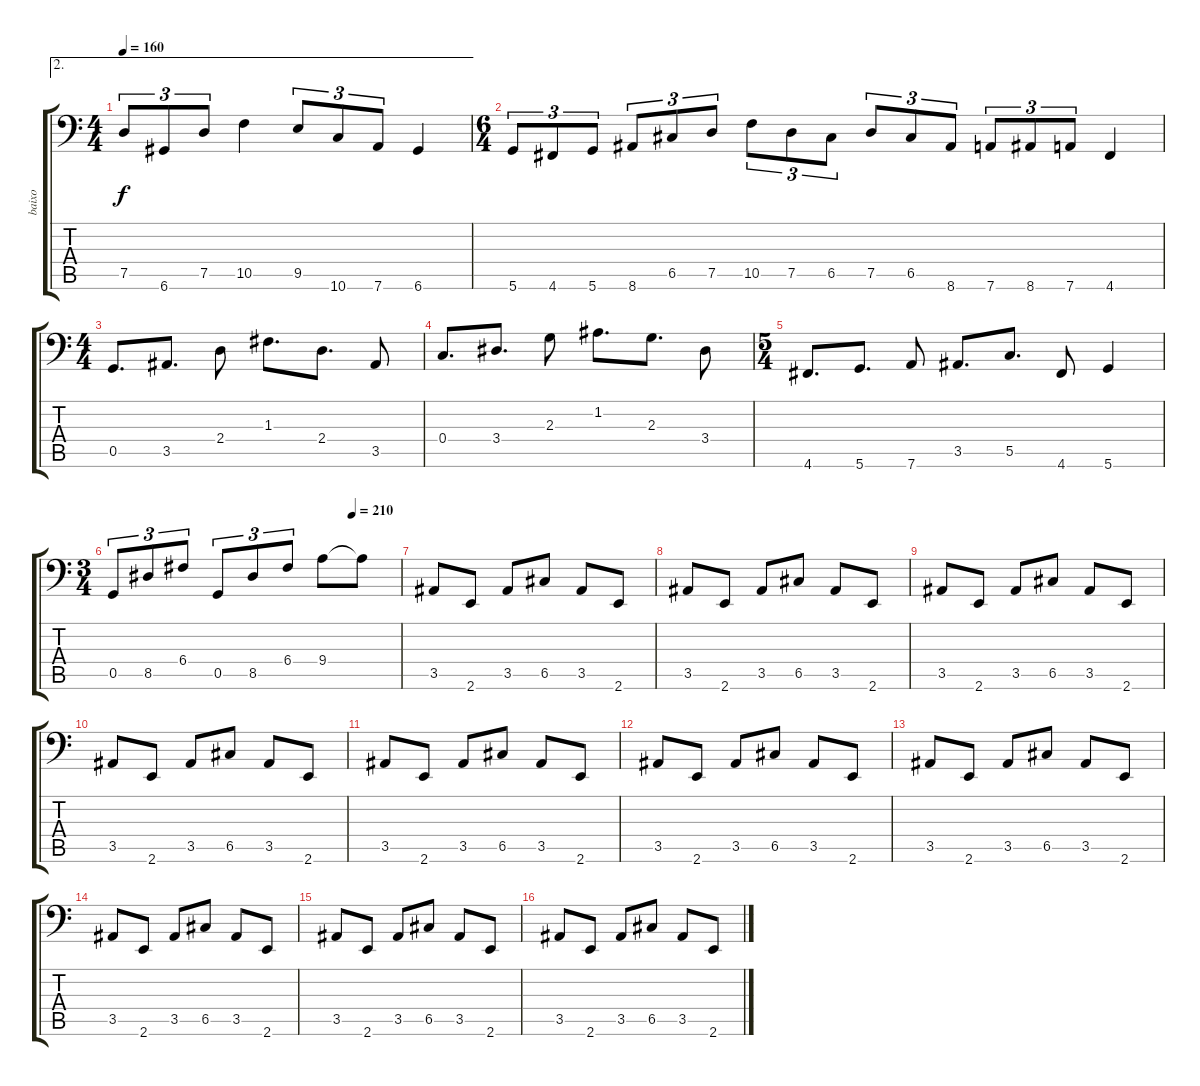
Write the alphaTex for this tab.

\track ("baixo" "baixo") {instrument electricbassfinger}
\staff {score tabs}
\tuning (D3 A2 F2 C2 G1 D1) {hide}
\ae 2
\ts (4 4)
\tempo 160
\clef f4
\ks c
7.5.8{tu (3 2) dy f} 6.6.8{tu (3 2)} 7.5.8{tu (3 2)} 10.5.4 9.5.8{tu (3 2)} 10.6.8{tu (3 2)} 7.6.8{tu (3 2)} 6.6.4 |
\ts (6 4)
5.6.8{tu (3 2)} 4.6.8{tu (3 2)} 5.6.8{tu (3 2)} 8.6.8{tu (3 2)} 6.5.8{tu (3 2)} 7.5.8{tu (3 2)} 10.5.8{tu (3 2)} 7.5.8{tu (3 2)} 6.5.8{tu (3 2)} 7.5.8{tu (3 2)} 6.5.8{tu (3 2)} 8.6.8{tu (3 2)} 7.6.8{tu (3 2)} 8.6.8{tu (3 2)} 7.6.8{tu (3 2)} 4.6.4 |
\ts (4 4)
0.5.8{d} 3.5.8{d} 2.4.8 1.3.8{d} 2.4.8{d} 3.5.8 |
0.4.8{d} 3.4.8{d} 2.3.8 1.2.8{d} 2.3.8{d} 3.4.8 |
\ts (5 4)
4.6.8{d} 5.6.8{d} 7.6.8 3.5.8{d} 5.5.8{d} 4.6.8 5.6.4 |
\ts (3 4)
\tempo (210 0.8333333333333334)
0.5.8{tu (3 2)} 8.5.8{tu (3 2)} 6.4.8{tu (3 2)} 0.5.8{tu (3 2)} 8.5.8{tu (3 2)} 6.4.8{tu (3 2)} 9.4.8 9.4{t}.8 |
3.5.8 2.6.8 3.5.8 6.5.8 3.5.8 2.6.8 |
3.5.8 2.6.8 3.5.8 6.5.8 3.5.8 2.6.8 |
3.5.8 2.6.8 3.5.8 6.5.8 3.5.8 2.6.8 |
3.5.8 2.6.8 3.5.8 6.5.8 3.5.8 2.6.8 |
3.5.8 2.6.8 3.5.8 6.5.8 3.5.8 2.6.8 |
3.5.8 2.6.8 3.5.8 6.5.8 3.5.8 2.6.8 |
3.5.8 2.6.8 3.5.8 6.5.8 3.5.8 2.6.8 |
3.5.8 2.6.8 3.5.8 6.5.8 3.5.8 2.6.8 |
3.5.8 2.6.8 3.5.8 6.5.8 3.5.8 2.6.8 |
3.5.8 2.6.8 3.5.8 6.5.8 3.5.8 2.6.8
